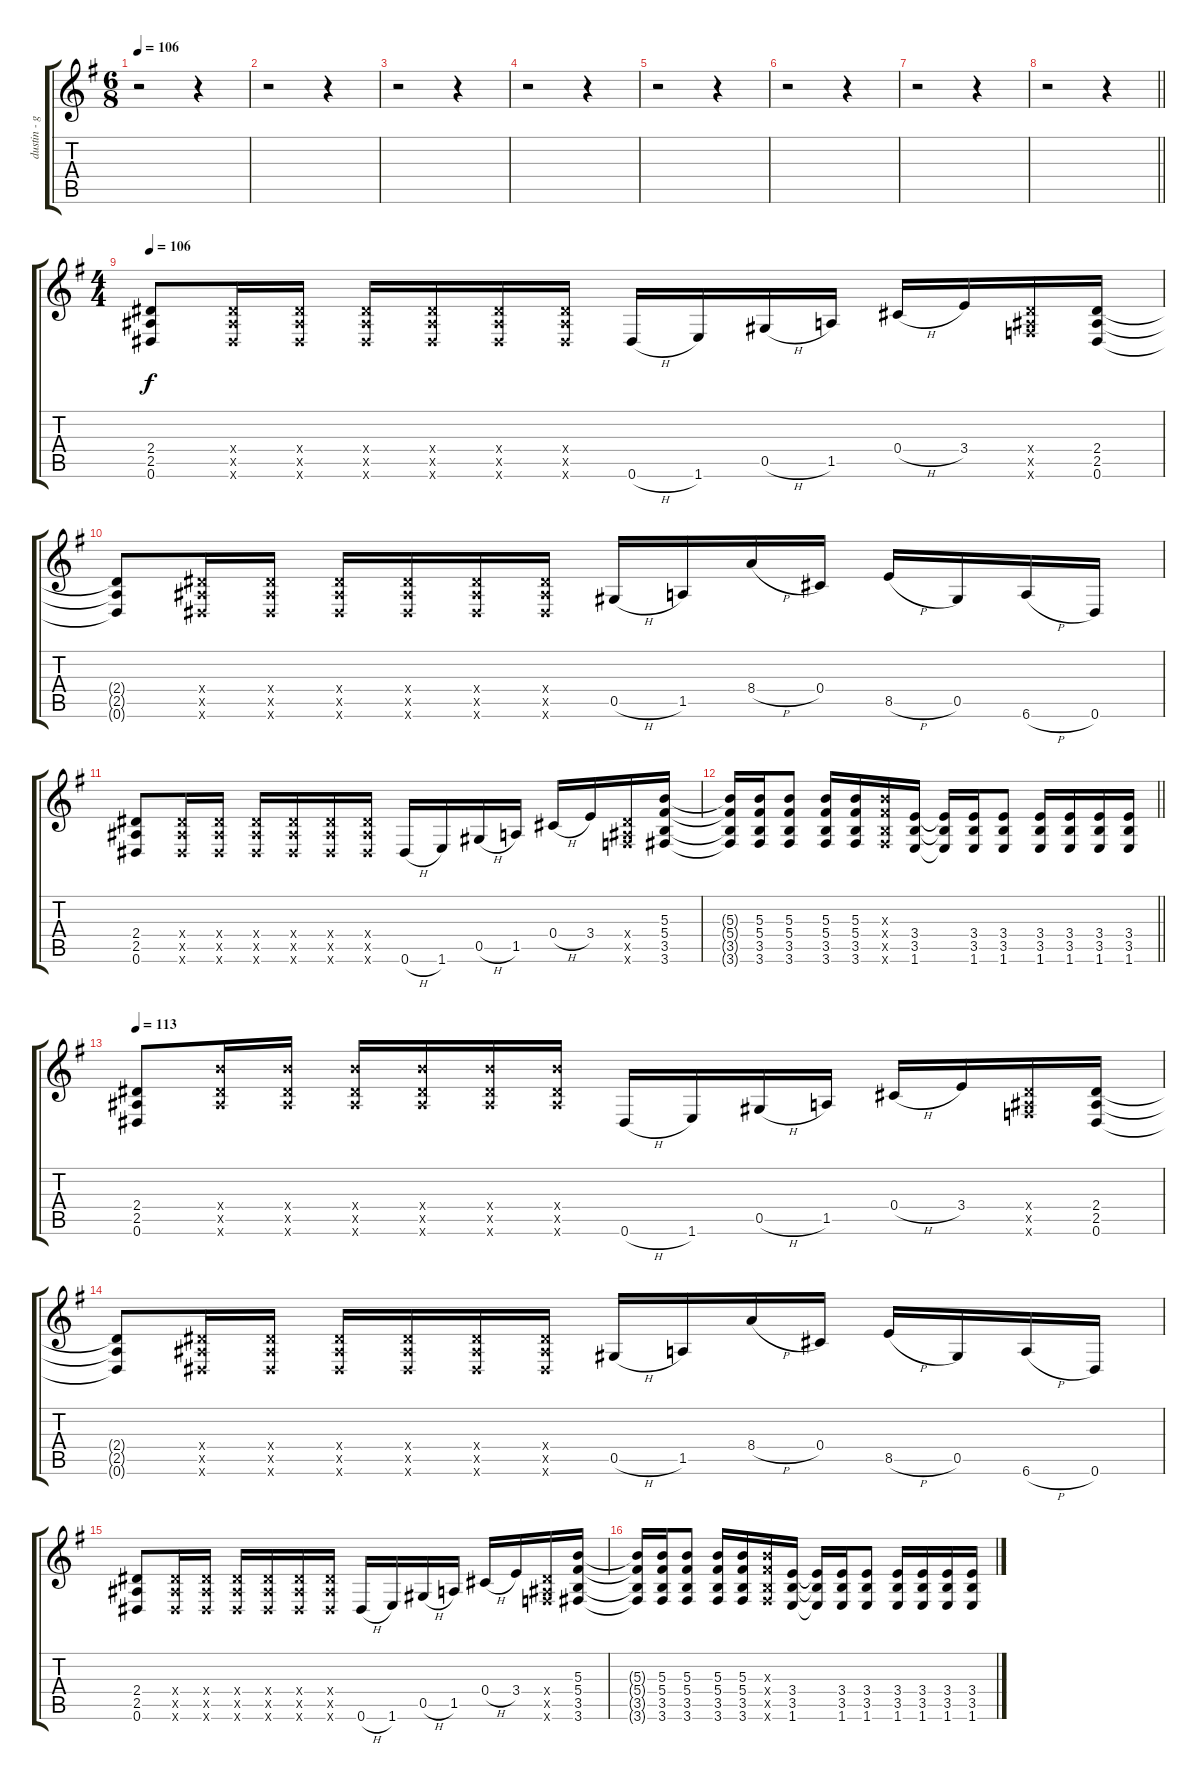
\track ("dustin - guitar 1" "dustin - g") {instrument distortionguitar}
\staff {score tabs}
\tuning (Eb4 Bb3 Gb3 Db3 Ab2 Eb2) {hide}
\ts (6 8)
\tempo 106
\clef g2
\ks g
r.2{dy f instrument distortionguitar} r.4 |
r.2 r.4 |
r.2 r.4 |
r.2 r.4 |
r.2 r.4 |
r.2 r.4 |
r.2 r.4 |
\barLineRight lightlight
r.2 r.4 |
\ts (4 4)
\tempo 106
(2.4 2.5 0.6).8 (2.4{x} 2.5{x} 0.6{x}).16 (2.4{x} 2.5{x} 0.6{x}).16 (2.4{x} 2.5{x} 0.6{x}).16 (2.4{x} 2.5{x} 0.6{x}).16 (2.4{x} 2.5{x} 0.6{x}).16 (2.4{x} 2.5{x} 0.6{x}).16 0.6{h}.16 1.6.16 0.5{h}.16 1.5.16 0.4{h}.16 3.4.16 (2.4{x} 2.5{x} 2.6{x}).16 (2.4 2.5 0.6).16 |
(2.4{t} 2.5{t} 0.6{t}).8 (2.4{x} 2.5{x} 0.6{x}).16 (2.4{x} 2.5{x} 0.6{x}).16 (2.4{x} 2.5{x} 0.6{x}).16 (2.4{x} 2.5{x} 0.6{x}).16 (2.4{x} 2.5{x} 0.6{x}).16 (2.4{x} 2.5{x} 0.6{x}).16 0.5{h}.16 1.5.16 8.4{h}.16 0.4.16 8.5{h}.16 0.5.16 6.6{h}.16 0.6.16 |
(2.4 2.5 0.6).8 (2.4{x} 2.5{x} 0.6{x}).16 (2.4{x} 2.5{x} 0.6{x}).16 (2.4{x} 2.5{x} 0.6{x}).16 (2.4{x} 2.5{x} 0.6{x}).16 (2.4{x} 2.5{x} 0.6{x}).16 (2.4{x} 2.5{x} 0.6{x}).16 0.6{h}.16 1.6.16 0.5{h}.16 1.5.16 0.4{h}.16 3.4.16 (2.4{x} 2.5{x} 2.6{x}).16 (5.3 5.4 3.5 3.6).16 |
\barLineRight lightlight
(5.3{t} 5.4{t} 3.5{t} 3.6{t}).16 (5.3 5.4 3.5 3.6).16 (5.3 5.4 3.5 3.6).8 (5.3 5.4 3.5 3.6).16 (5.3 5.4 3.5 3.6).16 (5.3{x} 5.4{x} 3.5{x} 3.6{x}).16 (3.4 3.5 1.6).16 (3.4{t} 3.5{t} 1.6{t}).16 (3.4 3.5 1.6).16 (3.4 3.5 1.6).8 (3.4 3.5 1.6).16 (3.4 3.5 1.6).16 (3.4 3.5 1.6).16 (3.4 3.5 1.6).16 |
\tempo 113
(2.4 2.5 0.6).8 (2.4{x} 2.5{x} 20.6{x}).16 (2.4{x} 2.5{x} 20.6{x}).16 (2.4{x} 2.5{x} 20.6{x}).16 (2.4{x} 2.5{x} 20.6{x}).16 (2.4{x} 2.5{x} 20.6{x}).16 (2.4{x} 2.5{x} 20.6{x}).16 0.6{h}.16 1.6.16 0.5{h}.16 1.5.16 0.4{h}.16 3.4.16 (2.4{x} 2.5{x} 2.6{x}).16 (2.4 2.5 0.6).16 |
(2.4{t} 2.5{t} 0.6{t}).8 (2.4{x} 2.5{x} 0.6{x}).16 (2.4{x} 2.5{x} 0.6{x}).16 (2.4{x} 2.5{x} 0.6{x}).16 (2.4{x} 2.5{x} 0.6{x}).16 (2.4{x} 2.5{x} 0.6{x}).16 (2.4{x} 2.5{x} 0.6{x}).16 0.5{h}.16 1.5.16 8.4{h}.16 0.4.16 8.5{h}.16 0.5.16 6.6{h}.16 0.6.16 |
(2.4 2.5 0.6).8 (2.4{x} 2.5{x} 0.6{x}).16 (2.4{x} 2.5{x} 0.6{x}).16 (2.4{x} 2.5{x} 0.6{x}).16 (2.4{x} 2.5{x} 0.6{x}).16 (2.4{x} 2.5{x} 0.6{x}).16 (2.4{x} 2.5{x} 0.6{x}).16 0.6{h}.16 1.6.16 0.5{h}.16 1.5.16 0.4{h}.16 3.4.16 (2.4{x} 2.5{x} 2.6{x}).16 (5.3 5.4 3.5 3.6).16 |
(5.3{t} 5.4{t} 3.5{t} 3.6{t}).16 (5.3 5.4 3.5 3.6).16 (5.3 5.4 3.5 3.6).8 (5.3 5.4 3.5 3.6).16 (5.3 5.4 3.5 3.6).16 (5.3{x} 5.4{x} 3.5{x} 3.6{x}).16 (3.4 3.5 1.6).16 (3.4{t} 3.5{t} 1.6{t}).16 (3.4 3.5 1.6).16 (3.4 3.5 1.6).8 (3.4 3.5 1.6).16 (3.4 3.5 1.6).16 (3.4 3.5 1.6).16 (3.4 3.5 1.6).16
